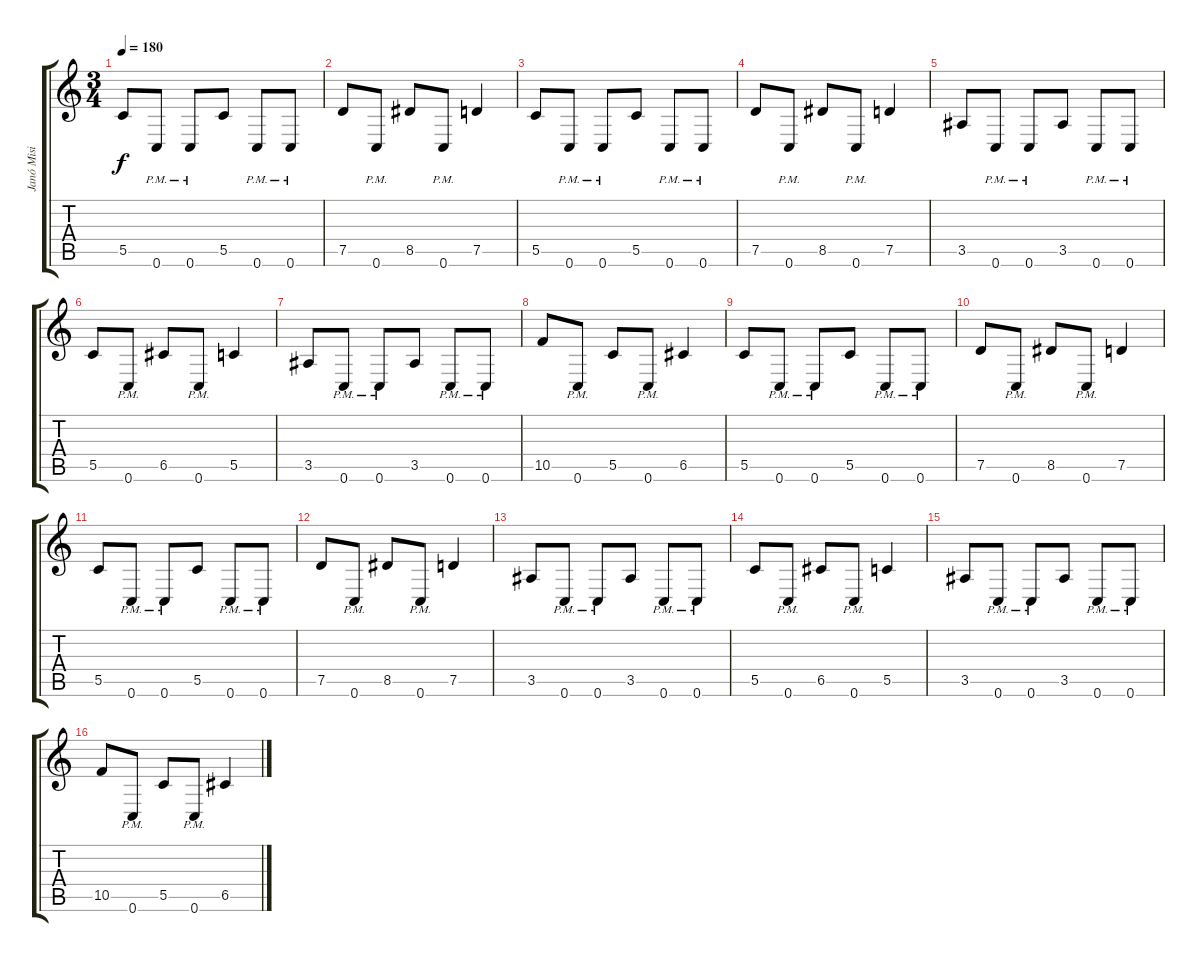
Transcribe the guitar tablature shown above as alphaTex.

\track ("Janó Misi" "Janó Misi") {instrument distortionguitar}
\staff {score tabs}
\tuning (D4 A3 F3 C3 G2 C2) {hide}
\ts (3 4)
\tempo 180
\clef g2
\ks c
5.5.8{dy f} 0.6{pm}.8 0.6{pm}.8 5.5.8 0.6{pm}.8 0.6{pm}.8 |
7.5.8 0.6{pm}.8 8.5.8 0.6{pm}.8 7.5.4 |
5.5.8 0.6{pm}.8 0.6{pm}.8 5.5.8 0.6{pm}.8 0.6{pm}.8 |
7.5.8 0.6{pm}.8 8.5.8 0.6{pm}.8 7.5.4 |
3.5.8 0.6{pm}.8 0.6{pm}.8 3.5.8 0.6{pm}.8 0.6{pm}.8 |
5.5.8 0.6{pm}.8 6.5.8 0.6{pm}.8 5.5.4 |
3.5.8 0.6{pm}.8 0.6{pm}.8 3.5.8 0.6{pm}.8 0.6{pm}.8 |
10.5.8 0.6{pm}.8 5.5.8 0.6{pm}.8 6.5.4 |
5.5.8 0.6{pm}.8 0.6{pm}.8 5.5.8 0.6{pm}.8 0.6{pm}.8 |
7.5.8 0.6{pm}.8 8.5.8 0.6{pm}.8 7.5.4 |
5.5.8 0.6{pm}.8 0.6{pm}.8 5.5.8 0.6{pm}.8 0.6{pm}.8 |
7.5.8 0.6{pm}.8 8.5.8 0.6{pm}.8 7.5.4 |
3.5.8 0.6{pm}.8 0.6{pm}.8 3.5.8 0.6{pm}.8 0.6{pm}.8 |
5.5.8 0.6{pm}.8 6.5.8 0.6{pm}.8 5.5.4 |
3.5.8 0.6{pm}.8 0.6{pm}.8 3.5.8 0.6{pm}.8 0.6{pm}.8 |
10.5.8 0.6{pm}.8 5.5.8 0.6{pm}.8 6.5.4
